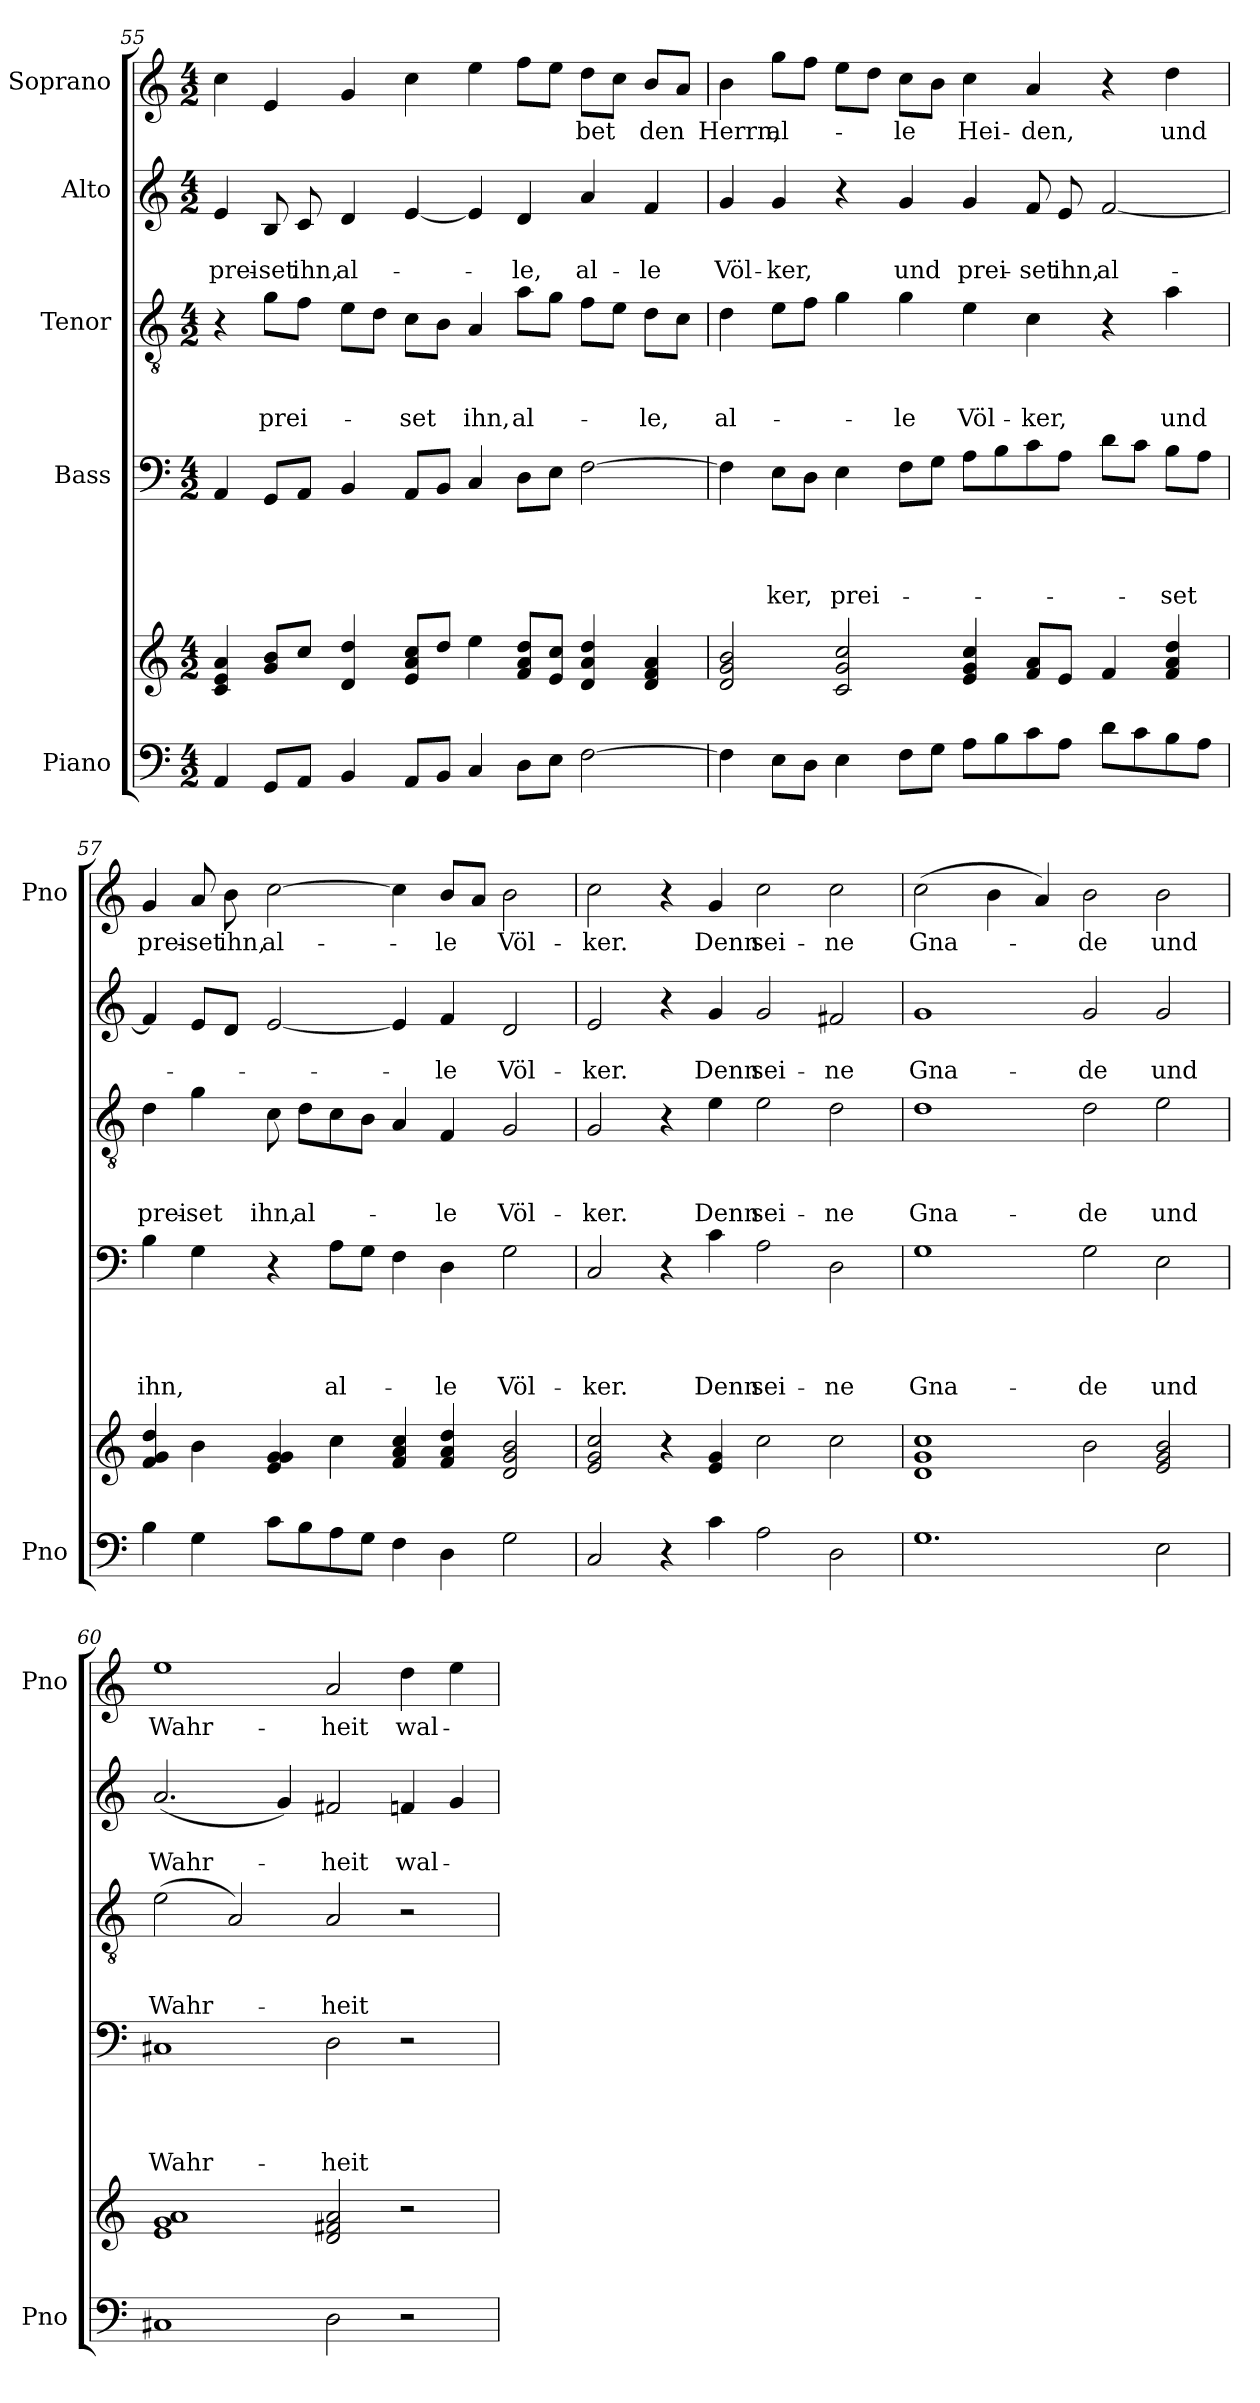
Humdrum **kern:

**kern	**kern	**kern	**text	**text	**text	**text	**kern	**text	**text	**text	**kern	**text	**text	**kern	**text
*part5	*part5	*part4	*part4	*part4	*part4	*part4	*part3	*part3	*part3	*part3	*part2	*part2	*part2	*part1	*part1
*staff6	*staff5	*staff4	*staff4	*staff4	*staff4	*staff4	*staff3	*staff3	*staff3	*staff3	*staff2	*staff2	*staff2	*staff1	*staff1
*I"Piano	*	*I"Bass	*	*	*	*	*I"Tenor	*	*	*	*I"Alto	*	*	*I"Soprano	*
*I'Pno	*	*	*	*	*	*	*	*	*	*	*	*	*	*I'Pno	*
!!LO:PB:g=z
*clefF4	*clefG2	*clefF4	*	*	*	*	*clefGv2	*	*	*	*clefG2	*	*	*clefG2	*
*k[]	*k[]	*k[]	*	*	*	*	*k[]	*	*	*	*k[]	*	*	*k[]	*
*C:	*C:	*C:	*	*	*	*	*C:	*	*	*	*C:	*	*	*C:	*
*M4/2	*M4/2	*M4/2	*	*	*	*	*M4/2	*	*	*	*M4/2	*	*	*M4/2	*
=55	=55	=55	=55	=55	=55	=55	=55	=55	=55	=55	=55	=55	=55	=55	=55
4AA/	4c/ 4e/ 4a/	4AA/	.	.	.	.	4r	.	.	.	4e/	.	prei-	4cc\	.
8GG/L	8g/ 8b/L	8GG/L	.	.	.	.	8g\L	.	.	prei-	8B/	.	-set	4e/	.
8AA/J	8cc/J	8AA/J	.	.	.	.	8f\J	.	.	.	8c/	.	ihn,	.	.
4BB/	4d/ 4dd/	4BB/	.	.	.	.	8e\L	.	.	.	4d/	.	al-	4g/	.
.	.	.	.	.	.	.	8d\J	.	.	.	.	.	.	.	.
8AA/L	8e/ 8a/ 8cc/L	8AA/L	.	.	.	.	8c\L	.	.	-set	[4e/	.	.	4cc\	.
8BB/J	8dd/J	8BB/J	.	.	.	.	8B\J	.	.	.	.	.	.	.	.
4C/	4ee\	4C/	.	.	.	.	4A/	.	.	ihn,	4e/]	.	.	4ee\	.
8D\L	8f/ 8a/ 8dd/L	8D\L	.	.	.	.	8a\L	.	.	al-	4d/	.	-le,	8ff\L	.
8E\J	8e/ 8cc/J	8E\J	.	.	.	.	8g\J	.	.	.	.	.	.	8ee\J	.
[2F\	4d/ 4a/ 4dd/	[2F\	.	.	.	.	8f\L	.	.	.	4a/	.	al-	8dd\L	-bet
.	.	.	.	.	.	.	8e\J	.	.	.	.	.	.	8cc\J	.
.	4d/ 4f/ 4a/	.	.	.	.	.	8d\L	.	.	-le,	4f/	.	-le	8b/L	den
.	.	.	.	.	.	.	8c\J	.	.	.	.	.	.	8a/J	.
=56	=56	=56	=56	=56	=56	=56	=56	=56	=56	=56	=56	=56	=56	=56	=56
4F\]	2d/ 2g/ 2b/	4F\]	.	.	.	.	4d\	.	.	al-	4g/	.	Völ-	4b\	Herrn,
8E\L	.	8E\L	.	.	.	-ker,	8e\L	.	.	.	4g/	.	-ker,	8gg\L	al-
8D\J	.	8D\J	.	.	.	.	8f\J	.	.	.	.	.	.	8ff\J	.
4E\	2c/ 2g/ 2cc/	4E\	.	.	.	prei-	4g\	.	.	.	4r	.	.	8ee\L	.
.	.	.	.	.	.	.	.	.	.	.	.	.	.	8dd\J	.
8F\L	.	8F\L	.	.	.	.	4g\	.	.	-le	4g/	.	und	8cc\L	-le
8G\J	.	8G\J	.	.	.	.	.	.	.	.	.	.	.	8b\J	.
8A\L	4e/ 4g/ 4cc/	8A\L	.	.	.	.	4e\	.	.	Völ-	4g/	.	prei-	4cc\	Hei-
8B\	.	8B\	.	.	.	.	.	.	.	.	.	.	.	.	.
8c\	8f/ 8a/L	8c\	.	.	.	.	4c\	.	.	-ker,	8f/	.	-set	4a/	-den,
8A\J	8e/J	8A\J	.	.	.	.	.	.	.	.	8e/	.	ihn,	.	.
8d\L	4f/	8d\L	.	.	.	.	4r	.	.	.	[2f/	.	al-	4r	.
8c\	.	8c\J	.	.	.	.	.	.	.	.	.	.	.	.	.
8B\	4f/ 4a/ 4dd/	8B\L	.	.	.	-set	4a\	.	.	und	.	.	.	4dd\	und
8A\J	.	8A\J	.	.	.	.	.	.	.	.	.	.	.	.	.
=57	=57	=57	=57	=57	=57	=57	=57	=57	=57	=57	=57	=57	=57	=57	=57
4B\	4f/ 4g/ 4dd/	4B\	.	.	.	ihn,	4d\	.	.	prei-	4f/]	.	.	4g/	prei-
4G\	4b\	4G\	.	.	.	.	4g\	.	.	-set	8e/L	.	.	8a/	-set
.	.	.	.	.	.	.	.	.	.	.	8d/J	.	.	8b\	ihn,
8c\L	4e/ 4g/ 4g/	4r	.	.	.	.	8c\	.	.	ihn,	[2e/	.	.	[2cc\	al-
8B\	.	.	.	.	.	.	8d\L	.	.	al-	.	.	.	.	.
8A\	4cc\	8A\L	.	.	.	al-	8c\	.	.	.	.	.	.	.	.
8G\J	.	8G\J	.	.	.	.	8B\J	.	.	.	.	.	.	.	.
4F\	4f/ 4a/ 4cc/	4F\	.	.	.	.	4A/	.	.	.	4e/]	.	.	4cc\]	.
4D\	4f/ 4a/ 4dd/	4D\	.	.	.	-le	4F/	.	.	-le	4f/	.	-le	8b/L	-le
.	.	.	.	.	.	.	.	.	.	.	.	.	.	8a/J	.
2G\	2d/ 2g/ 2b/	2G\	.	.	.	Völ-	2G/	.	.	Völ-	2d/	.	Völ-	2b\	Völ-
!!LO:LB:g=z
=58	=58	=58	=58	=58	=58	=58	=58	=58	=58	=58	=58	=58	=58	=58	=58
2C/	2e/ 2g/ 2cc/	2C/	.	.	.	-ker.	2G/	.	.	-ker.	2e/	.	-ker.	2cc\	-­ker.
4r	4r	4r	.	.	.	.	4r	.	.	.	4r	.	.	4r	.
4c\	4e/ 4g/	4c\	.	.	.	Denn	4e\	.	.	Denn	4g/	.	Denn	4g/	Denn
2A\	2cc\	2A\	.	.	.	sei-	2e\	.	.	sei-	2g/	.	sei-	2cc\	sei-
2D\	2cc\	2D\	.	.	.	-ne	2d\	.	.	-ne	2f#X/	.	-ne	2cc\	-ne
=59	=59	=59	=59	=59	=59	=59	=59	=59	=59	=59	=59	=59	=59	=59	=59
1.G	1d 1g 1cc	1G	.	.	.	Gna-	1d	.	.	Gna-	1g	.	Gna-	(2cc\	Gna-
.	.	.	.	.	.	.	.	.	.	.	.	.	.	4b\	.
.	.	.	.	.	.	.	.	.	.	.	.	.	.	4a/)	.
.	2b\	2G\	.	.	.	-de	2d\	.	.	-de	2g/	.	-de	2b\	-de
2E\	2e/ 2g/ 2b/	2E\	.	.	.	und	2e\	.	.	und	2g/	.	und	2b\	und
=60	=60	=60	=60	=60	=60	=60	=60	=60	=60	=60	=60	=60	=60	=60	=60
1C#	1e 1g 1a	1C#X	.	.	.	Wahr-	(2e\	.	.	Wahr-	(2.a/	.	Wahr-	1ee	Wahr-
.	.	.	.	.	.	.	2A/)	.	.	.	.	.	.	.	.
.	.	.	.	.	.	.	.	.	.	.	4g/)	.	.	.	.
2D\	2d/ 2f#/ 2a/	2D\	.	.	.	-heit	2A/	.	.	-heit	2f#X/	.	-heit	2a/	-heit
2r	2r	2r	.	.	.	.	2r	.	.	.	4fn/	.	wal-	4dd\	wal-
.	.	.	.	.	.	.	.	.	.	.	4g/	.	.	4ee\	.
=	=	=	=	=	=	=	=	=	=	=	=	=	=	=	=
*-	*-	*-	*-	*-	*-	*-	*-	*-	*-	*-	*-	*-	*-	*-	*-
